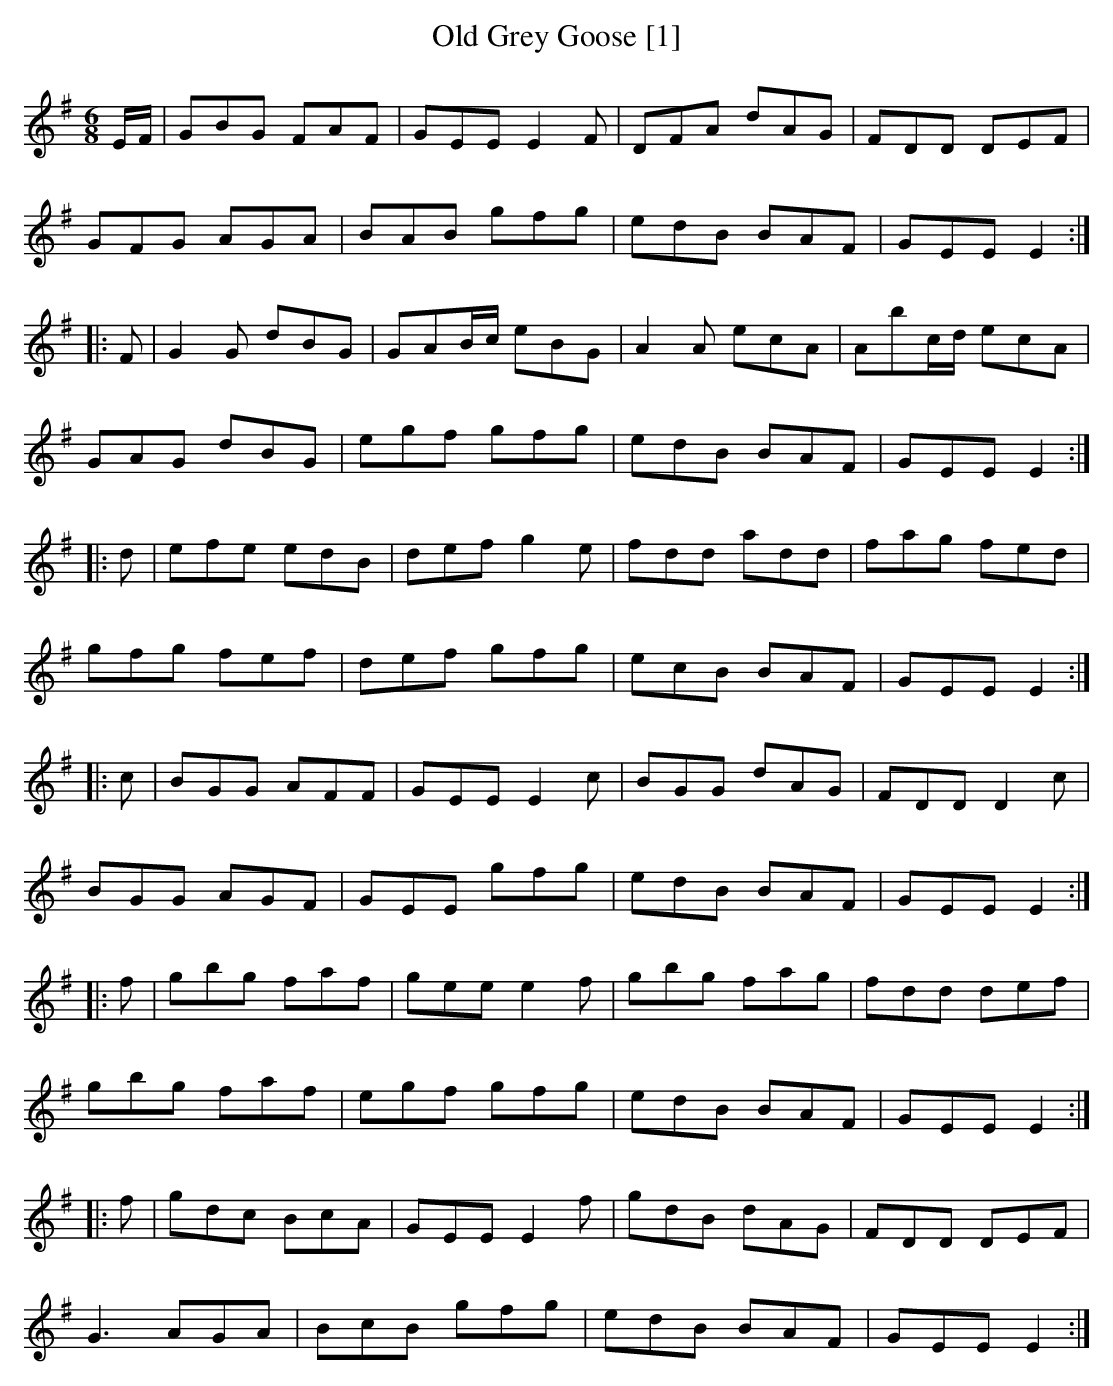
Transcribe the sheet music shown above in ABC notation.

X:1
T:Old Grey Goose [1]
M:6/8
L:1/8
K:Emin
E/F/|GBG FAF|GEE E2F|DFA dAG|FDD DEF|
GFG AGA|BAB gfg|edB BAF|GEE E2:|
|:F|G2G dBG|GAB/c/ eBG|A2A ecA|Abc/d/ ecA|
GAG dBG|egf gfg|edB BAF|GEE E2:|
|:d|efe edB|def g2e|fdd add|fag fed|
gfg fef|def gfg|ecB BAF|GEE E2:|
|:c|BGG AFF|GEE E2c|BGG dAG|FDD D2c|
BGG AGF|GEE gfg|edB BAF|GEE E2:|
|:f|gbg faf|gee e2f|gbg fag|fdd def|
gbg faf|egf gfg|edB BAF|GEE E2:|
|:f|gdc BcA|GEE E2f|gdB dAG|FDD DEF|
G3 AGA|BcB gfg|edB BAF|GEE E2:|
